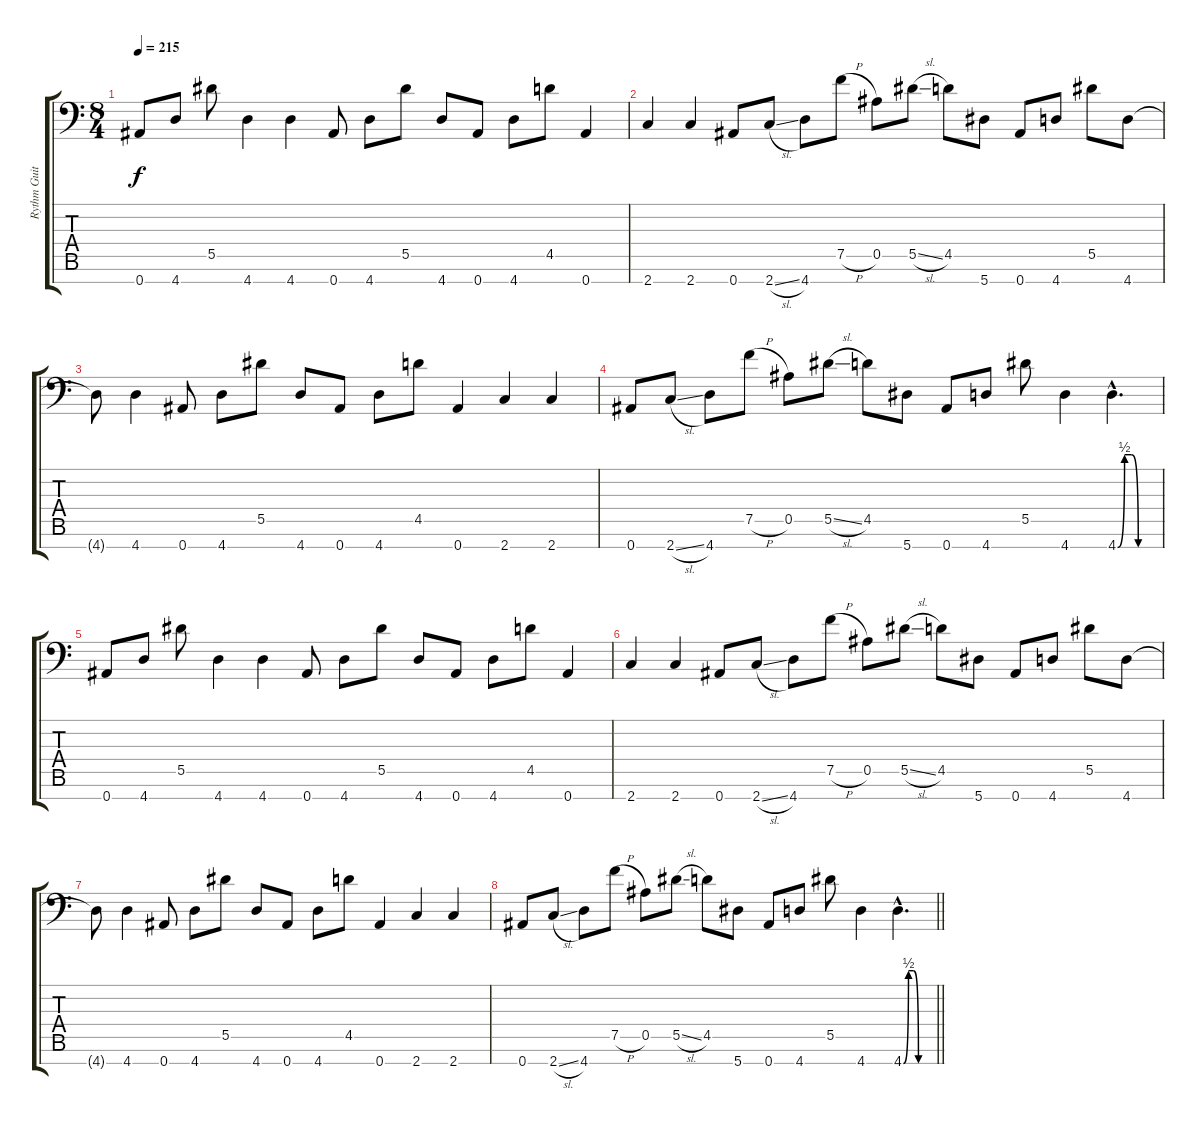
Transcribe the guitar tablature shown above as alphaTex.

\track ("Rythm Guitar #1" "Rythm Guit") {instrument distortionguitar}
\staff {score tabs}
\tuning (Eb4 Bb3 F3 Eb3 Bb2 F2 Bb1) {hide}
\ts (8 4)
\tempo 215
\clef f4
\ks c
0.7.8{dy f} 4.7.8 5.5.8 4.7.4 4.7.4 0.7.8 4.7.8 5.5.8 4.7.8 0.7.8 4.7.8 4.5.8 0.7.4 |
2.7.4 2.7.4 0.7.8 2.7{sl}.8 4.7.8 7.5{h}.8 0.5.8 5.5{sl}.8 4.5.8 5.7.8 0.7.8 4.7.8 5.5.8 4.7.8 |
4.7{t}.8 4.7.4 0.7.8 4.7.8 5.5.8 4.7.8 0.7.8 4.7.8 4.5.8 0.7.4 2.7.4 2.7.4 |
0.7.8 2.7{sl}.8 4.7.8 7.5{h}.8 0.5.8 5.5{sl}.8 4.5.8 5.7.8 0.7.8 4.7.8 5.5.8 4.7.4 4.7{be (custom 0 0 10 2 20 2 30 0 60 0) hac}.4{d} |
0.7.8 4.7.8 5.5.8 4.7.4 4.7.4 0.7.8 4.7.8 5.5.8 4.7.8 0.7.8 4.7.8 4.5.8 0.7.4 |
2.7.4 2.7.4 0.7.8 2.7{sl}.8 4.7.8 7.5{h}.8 0.5.8 5.5{sl}.8 4.5.8 5.7.8 0.7.8 4.7.8 5.5.8 4.7.8 |
4.7{t}.8 4.7.4 0.7.8 4.7.8 5.5.8 4.7.8 0.7.8 4.7.8 4.5.8 0.7.4 2.7.4 2.7.4 |
\barLineRight lightlight
0.7.8 2.7{sl}.8 4.7.8 7.5{h}.8 0.5.8 5.5{sl}.8 4.5.8 5.7.8 0.7.8 4.7.8 5.5.8 4.7.4 4.7{be (custom 0 0 10 2 20 2 30 0 60 0) hac}.4{d}
